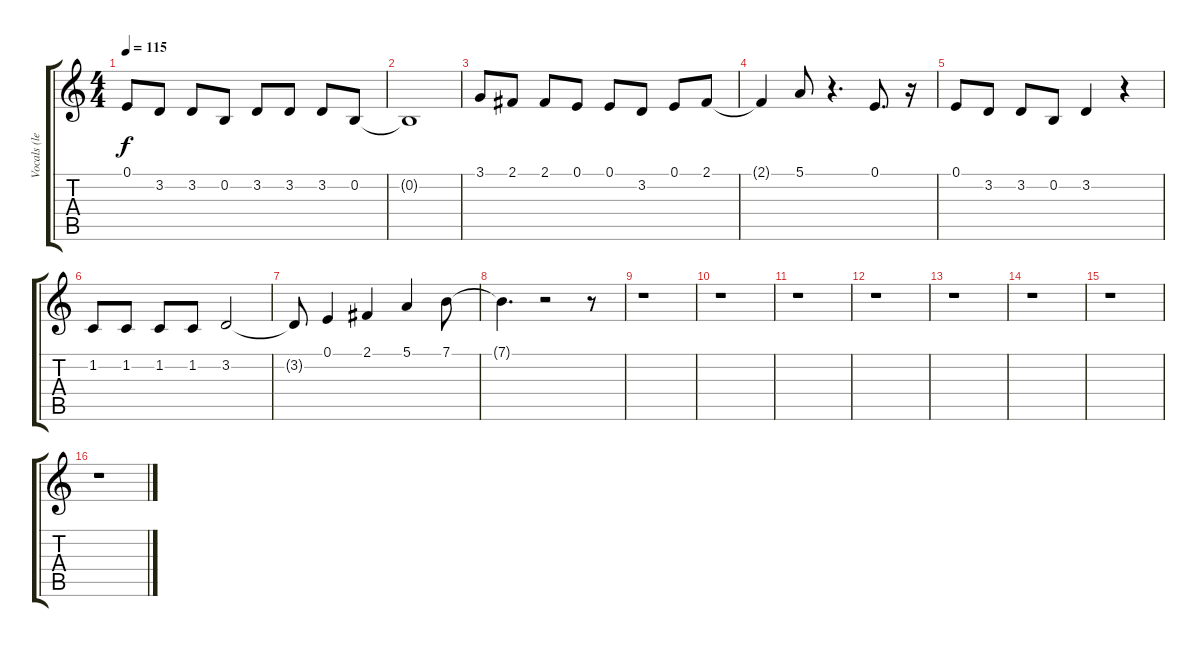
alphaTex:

\track ("Vocals (lead2)      " "Vocals (le") {instrument lead2sawtooth}
\staff {score tabs}
\tuning (E4 B3 G3 D3 A2 E2) {hide}
\ts (4 4)
\tempo 115
\clef g2
\ks c
0.1.8{dy f} 3.2.8 3.2.8 0.2.8 3.2.8 3.2.8 3.2.8 0.2.8 |
0.2{t}.1 |
3.1.8 2.1.8 2.1.8 0.1.8 0.1.8 3.2.8 0.1.8 2.1.8 |
2.1{t}.4 5.1.8 r.4{d} 0.1.8{d} r.16 |
0.1.8 3.2.8 3.2.8 0.2.8 3.2.4 r.4 |
1.2.8 1.2.8 1.2.8 1.2.8 3.2.2 |
3.2{t}.8 0.1.4 2.1.4 5.1.4 7.1.8 |
7.1{t}.4{d} r.2 r.8 |
r.1 |
r.1 |
r.1 |
r.1 |
r.1 |
r.1 |
r.1 |
r.1
